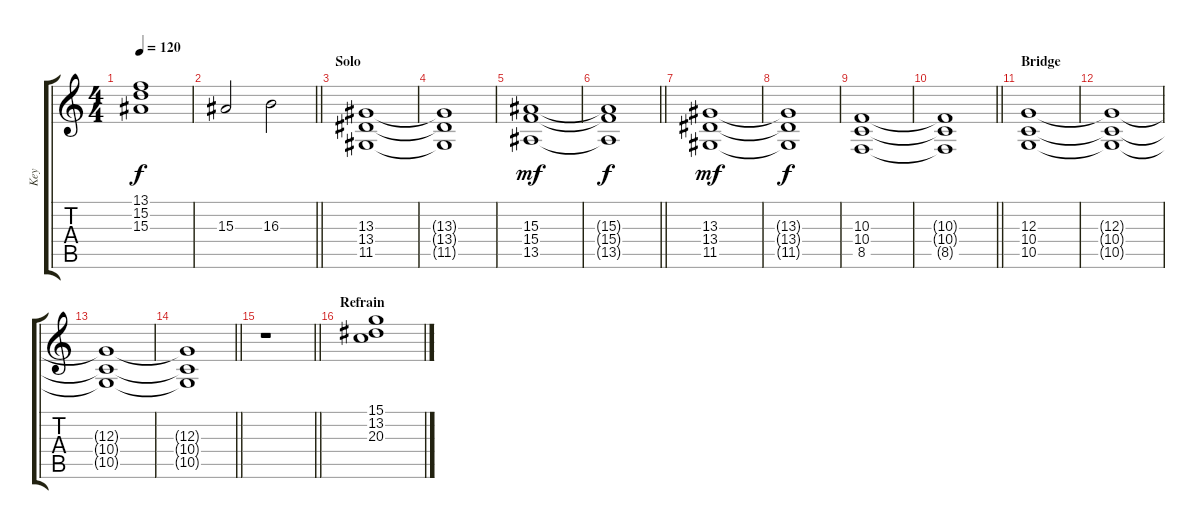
\track ("Key" "Key") {instrument synthvoice}
\staff {score tabs}
\tuning (E4 B3 G3 D3 A2 E2) {hide}
\ts (4 4)
\tempo 120
\clef g2
\ks c
(13.1 15.2 15.3).1{dy f} |
\barLineRight lightlight
15.3.2 16.3.2 |
\section ("" "Solo")
(13.3 13.4 11.5).1 |
(13.3{t} 13.4{t} 11.5{t}).1 |
(15.3 15.4 13.5).1{dy mf} |
\barLineRight lightlight
(15.3{t} 15.4{t} 13.5{t}).1{dy f} |
(13.3 13.4 11.5).1{dy mf} |
(13.3{t} 13.4{t} 11.5{t}).1{dy f} |
(10.3 10.4 8.5).1 |
\barLineRight lightlight
(10.3{t} 10.4{t} 8.5{t}).1 |
\section ("" "Bridge")
(12.3 10.4 10.5).1 |
(12.3{t} 10.4{t} 10.5{t}).1 |
(12.3{t} 10.4{t} 10.5{t}).1 |
\barLineRight lightlight
(12.3{t} 10.4{t} 10.5{t}).1 |
\barLineRight lightlight
r.1 |
\section ("" "Refrain")
(15.1 13.2 20.3).1
